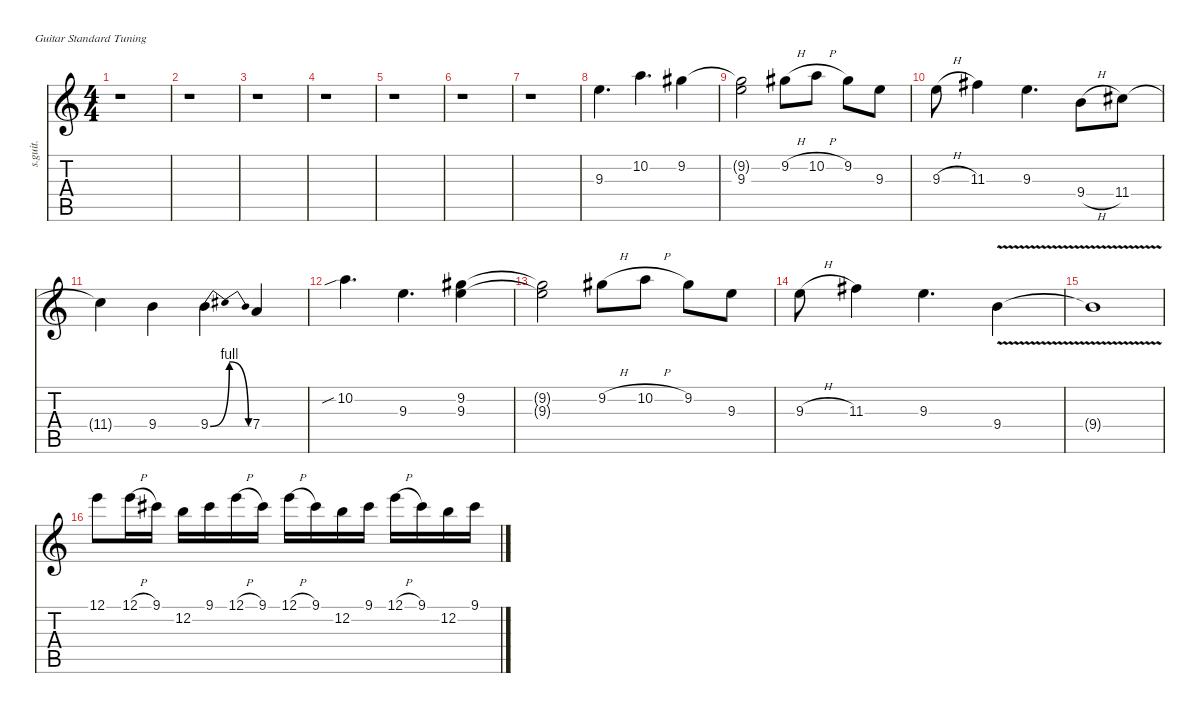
\defaultSystemsLayout 4
\hideDynamics
\bracketExtendMode nobrackets
\track ("" "s.guit.") {instrument distortionguitar}
\staff {score tabs}
\tuning (E4 B3 G3 D3 A2 E2)
\ts (4 4)
\tempo (190 hide)
\clef g2
\ks c
r.1{dy f} |
r.1 |
r.1 |
r.1 |
r.1 |
r.1 |
r.1 |
9.3.4{d} 10.2.4{d} 9.2{acc #}.4 |
(9.2{t acc #} 9.3).2 9.2{h acc #}.8 10.2{h}.8 9.2{acc #}.8 9.3.8 |
9.3{h}.8 11.3{acc #}.4 9.3.4{d} 9.4{h}.8 11.4{acc #}.8 |
11.4{t acc #}.4 9.4.4 9.4{be (bendrelease 0 0 30 4 30 4 60 0)}.4 7.4.4 |
10.2{sib}.4{d} 9.3.4{d} (9.2{acc #} 9.3).4 |
(9.2{t acc #} 9.3{t}).2 9.2{h acc #}.8 10.2{h}.8 9.2{acc #}.8 9.3.8 |
9.3{h}.8 11.3{acc #}.4 9.3.4{d} 9.4{v}.4 |
9.4{v t}.1 |
12.1.8 12.1{h}.16 9.1{acc #}.16 12.2.16 9.1{acc #}.16 12.1{h}.16 9.1{acc #}.16 12.1{h}.16 9.1{acc #}.16 12.2.16 9.1{acc #}.16 12.1{h}.16 9.1{acc #}.16 12.2.16 9.1{acc #}.16
